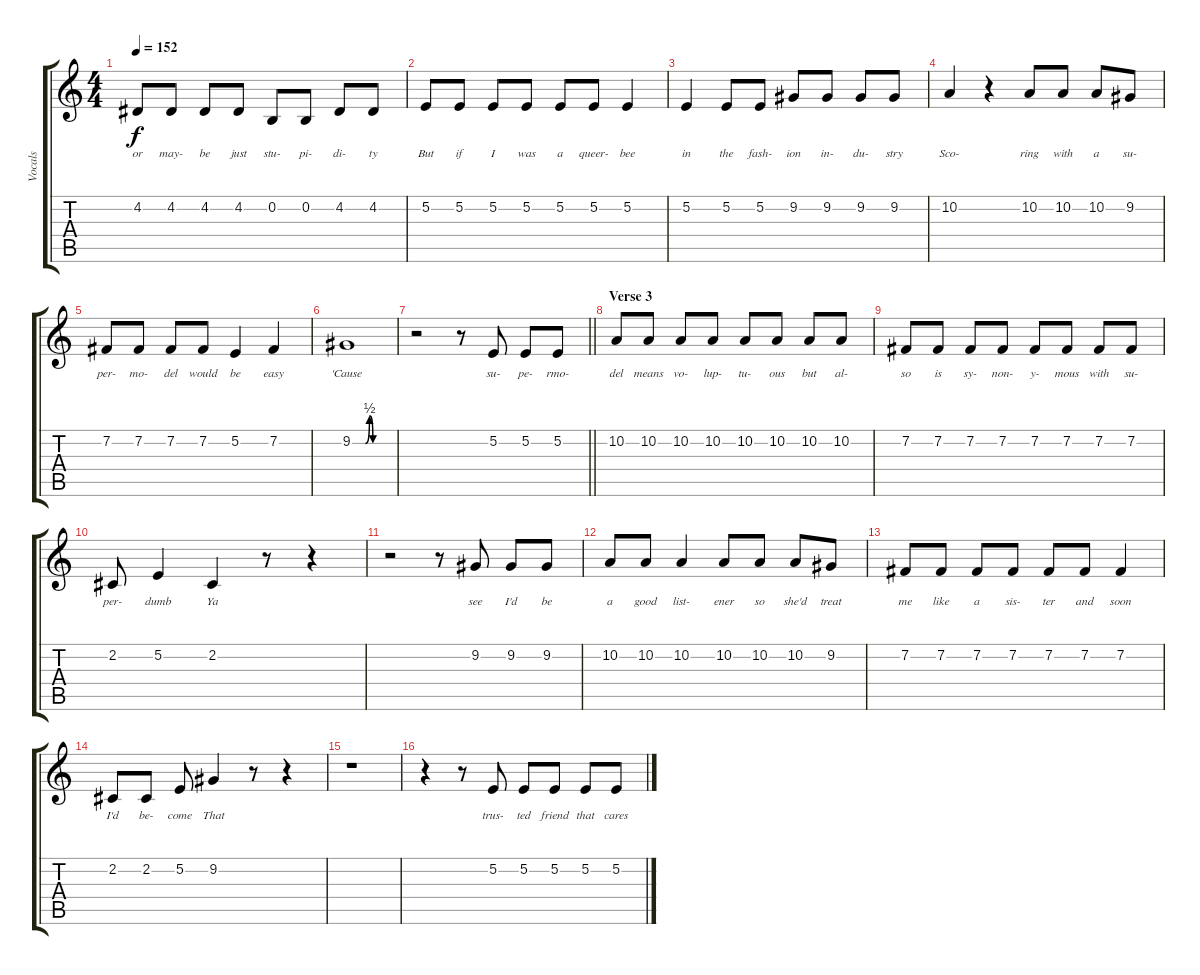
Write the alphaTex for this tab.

\track ("Vocals" "Vocals") {instrument clarinet}
\staff {score tabs}
\tuning (E4 B3 G3 D3 A2 E2) {hide}
\ts (4 4)
\tempo 152
\clef g2
\ks c
4.2.8{lyrics (0 "or") lyrics (1 "") lyrics (2 "") lyrics (3 "") lyrics (4 "") dy f} 4.2.8{lyrics (0 "may-") lyrics (1 "") lyrics (2 "") lyrics (3 "") lyrics (4 "")} 4.2.8{lyrics (0 "be") lyrics (1 "") lyrics (2 "") lyrics (3 "") lyrics (4 "")} 4.2.8{lyrics (0 "just") lyrics (1 "") lyrics (2 "") lyrics (3 "") lyrics (4 "")} 0.2.8{lyrics (0 "stu-") lyrics (1 "") lyrics (2 "") lyrics (3 "") lyrics (4 "")} 0.2.8{lyrics (0 "pi-") lyrics (1 "") lyrics (2 "") lyrics (3 "") lyrics (4 "")} 4.2.8{lyrics (0 "di-") lyrics (1 "") lyrics (2 "") lyrics (3 "") lyrics (4 "")} 4.2.8{lyrics (0 "ty") lyrics (1 "") lyrics (2 "") lyrics (3 "") lyrics (4 "")} |
5.2.8{lyrics (0 "But") lyrics (1 "") lyrics (2 "") lyrics (3 "") lyrics (4 "")} 5.2.8{lyrics (0 "if") lyrics (1 "") lyrics (2 "") lyrics (3 "") lyrics (4 "")} 5.2.8{lyrics (0 "I") lyrics (1 "") lyrics (2 "") lyrics (3 "") lyrics (4 "")} 5.2.8{lyrics (0 "was") lyrics (1 "") lyrics (2 "") lyrics (3 "") lyrics (4 "")} 5.2.8{lyrics (0 "a") lyrics (1 "") lyrics (2 "") lyrics (3 "") lyrics (4 "")} 5.2.8{lyrics (0 "queer-") lyrics (1 "") lyrics (2 "") lyrics (3 "") lyrics (4 "")} 5.2.4{lyrics (0 "bee") lyrics (1 "") lyrics (2 "") lyrics (3 "") lyrics (4 "")} |
5.2.4{lyrics (0 "in") lyrics (1 "") lyrics (2 "") lyrics (3 "") lyrics (4 "")} 5.2.8{lyrics (0 "the") lyrics (1 "") lyrics (2 "") lyrics (3 "") lyrics (4 "")} 5.2.8{lyrics (0 "fash-") lyrics (1 "") lyrics (2 "") lyrics (3 "") lyrics (4 "")} 9.2.8{lyrics (0 "ion") lyrics (1 "") lyrics (2 "") lyrics (3 "") lyrics (4 "")} 9.2.8{lyrics (0 "in-") lyrics (1 "") lyrics (2 "") lyrics (3 "") lyrics (4 "")} 9.2.8{lyrics (0 "du-") lyrics (1 "") lyrics (2 "") lyrics (3 "") lyrics (4 "")} 9.2.8{lyrics (0 "stry") lyrics (1 "") lyrics (2 "") lyrics (3 "") lyrics (4 "")} |
10.2.4{lyrics (0 "Sco-") lyrics (1 "") lyrics (2 "") lyrics (3 "") lyrics (4 "")} r.4 10.2.8{lyrics (0 "ring") lyrics (1 "") lyrics (2 "") lyrics (3 "") lyrics (4 "")} 10.2.8{lyrics (0 "with") lyrics (1 "") lyrics (2 "") lyrics (3 "") lyrics (4 "")} 10.2.8{lyrics (0 "a") lyrics (1 "") lyrics (2 "") lyrics (3 "") lyrics (4 "")} 9.2.8{lyrics (0 "su-") lyrics (1 "") lyrics (2 "") lyrics (3 "") lyrics (4 "")} |
7.2.8{lyrics (0 "per-") lyrics (1 "") lyrics (2 "") lyrics (3 "") lyrics (4 "")} 7.2.8{lyrics (0 "mo-") lyrics (1 "") lyrics (2 "") lyrics (3 "") lyrics (4 "")} 7.2.8{lyrics (0 "del") lyrics (1 "") lyrics (2 "") lyrics (3 "") lyrics (4 "")} 7.2.8{lyrics (0 "would") lyrics (1 "") lyrics (2 "") lyrics (3 "") lyrics (4 "")} 5.2.4{lyrics (0 "be") lyrics (1 "") lyrics (2 "") lyrics (3 "") lyrics (4 "")} 7.2.4{lyrics (0 "easy") lyrics (1 "") lyrics (2 "") lyrics (3 "") lyrics (4 "")} |
9.2{be (custom 0 0 15 0 19 0 25 2 30 0 45 0 60 0)}.1{lyrics (0 "'Cause") lyrics (1 "") lyrics (2 "") lyrics (3 "") lyrics (4 "")} |
\barLineRight lightlight
r.2 r.8 5.2.8{lyrics (0 "su-") lyrics (1 "") lyrics (2 "") lyrics (3 "") lyrics (4 "")} 5.2.8{lyrics (0 "pe-") lyrics (1 "") lyrics (2 "") lyrics (3 "") lyrics (4 "")} 5.2.8{lyrics (0 "rmo-") lyrics (1 "") lyrics (2 "") lyrics (3 "") lyrics (4 "")} |
\section ("" "Verse 3")
10.2.8{lyrics (0 "del") lyrics (1 "") lyrics (2 "") lyrics (3 "") lyrics (4 "")} 10.2.8{lyrics (0 "means") lyrics (1 "") lyrics (2 "") lyrics (3 "") lyrics (4 "")} 10.2.8{lyrics (0 "vo-") lyrics (1 "") lyrics (2 "") lyrics (3 "") lyrics (4 "")} 10.2.8{lyrics (0 "lup-") lyrics (1 "") lyrics (2 "") lyrics (3 "") lyrics (4 "")} 10.2.8{lyrics (0 "tu-") lyrics (1 "") lyrics (2 "") lyrics (3 "") lyrics (4 "")} 10.2.8{lyrics (0 "ous") lyrics (1 "") lyrics (2 "") lyrics (3 "") lyrics (4 "")} 10.2.8{lyrics (0 "but") lyrics (1 "") lyrics (2 "") lyrics (3 "") lyrics (4 "")} 10.2.8{lyrics (0 "al-") lyrics (1 "") lyrics (2 "") lyrics (3 "") lyrics (4 "")} |
7.2.8{lyrics (0 "so") lyrics (1 "") lyrics (2 "") lyrics (3 "") lyrics (4 "")} 7.2.8{lyrics (0 "is") lyrics (1 "") lyrics (2 "") lyrics (3 "") lyrics (4 "")} 7.2.8{lyrics (0 "sy-") lyrics (1 "") lyrics (2 "") lyrics (3 "") lyrics (4 "")} 7.2.8{lyrics (0 "non-") lyrics (1 "") lyrics (2 "") lyrics (3 "") lyrics (4 "")} 7.2.8{lyrics (0 "y-") lyrics (1 "") lyrics (2 "") lyrics (3 "") lyrics (4 "")} 7.2.8{lyrics (0 "mous") lyrics (1 "") lyrics (2 "") lyrics (3 "") lyrics (4 "")} 7.2.8{lyrics (0 "with") lyrics (1 "") lyrics (2 "") lyrics (3 "") lyrics (4 "")} 7.2.8{lyrics (0 "su-") lyrics (1 "") lyrics (2 "") lyrics (3 "") lyrics (4 "")} |
2.2.8{lyrics (0 "per-") lyrics (1 "") lyrics (2 "") lyrics (3 "") lyrics (4 "")} 5.2.4{lyrics (0 "dumb") lyrics (1 "") lyrics (2 "") lyrics (3 "") lyrics (4 "")} 2.2.4{lyrics (0 "Ya") lyrics (1 "") lyrics (2 "") lyrics (3 "") lyrics (4 "")} r.8 r.4 |
r.2 r.8 9.2.8{lyrics (0 "see") lyrics (1 "") lyrics (2 "") lyrics (3 "") lyrics (4 "")} 9.2.8{lyrics (0 "I'd") lyrics (1 "") lyrics (2 "") lyrics (3 "") lyrics (4 "")} 9.2.8{lyrics (0 "be") lyrics (1 "") lyrics (2 "") lyrics (3 "") lyrics (4 "")} |
10.2.8{lyrics (0 "a") lyrics (1 "") lyrics (2 "") lyrics (3 "") lyrics (4 "")} 10.2.8{lyrics (0 "good") lyrics (1 "") lyrics (2 "") lyrics (3 "") lyrics (4 "")} 10.2.4{lyrics (0 "list-") lyrics (1 "") lyrics (2 "") lyrics (3 "") lyrics (4 "")} 10.2.8{lyrics (0 "ener") lyrics (1 "") lyrics (2 "") lyrics (3 "") lyrics (4 "")} 10.2.8{lyrics (0 "so") lyrics (1 "") lyrics (2 "") lyrics (3 "") lyrics (4 "")} 10.2.8{lyrics (0 "she'd") lyrics (1 "") lyrics (2 "") lyrics (3 "") lyrics (4 "")} 9.2.8{lyrics (0 "treat") lyrics (1 "") lyrics (2 "") lyrics (3 "") lyrics (4 "")} |
7.2.8{lyrics (0 "me") lyrics (1 "") lyrics (2 "") lyrics (3 "") lyrics (4 "")} 7.2.8{lyrics (0 "like") lyrics (1 "") lyrics (2 "") lyrics (3 "") lyrics (4 "")} 7.2.8{lyrics (0 "a") lyrics (1 "") lyrics (2 "") lyrics (3 "") lyrics (4 "")} 7.2.8{lyrics (0 "sis-") lyrics (1 "") lyrics (2 "") lyrics (3 "") lyrics (4 "")} 7.2.8{lyrics (0 "ter") lyrics (1 "") lyrics (2 "") lyrics (3 "") lyrics (4 "")} 7.2.8{lyrics (0 "and") lyrics (1 "") lyrics (2 "") lyrics (3 "") lyrics (4 "")} 7.2.4{lyrics (0 "soon") lyrics (1 "") lyrics (2 "") lyrics (3 "") lyrics (4 "")} |
2.2.8{lyrics (0 "I'd") lyrics (1 "") lyrics (2 "") lyrics (3 "") lyrics (4 "")} 2.2.8{lyrics (0 "be-") lyrics (1 "") lyrics (2 "") lyrics (3 "") lyrics (4 "")} 5.2.8{lyrics (0 "come") lyrics (1 "") lyrics (2 "") lyrics (3 "") lyrics (4 "")} 9.2.4{lyrics (0 "That") lyrics (1 "") lyrics (2 "") lyrics (3 "") lyrics (4 "")} r.8 r.4 |
r.1 |
r.4 r.8 5.2.8{lyrics (0 "trus-") lyrics (1 "") lyrics (2 "") lyrics (3 "") lyrics (4 "")} 5.2.8{lyrics (0 "ted") lyrics (1 "") lyrics (2 "") lyrics (3 "") lyrics (4 "")} 5.2.8{lyrics (0 "friend") lyrics (1 "") lyrics (2 "") lyrics (3 "") lyrics (4 "")} 5.2.8{lyrics (0 "that") lyrics (1 "") lyrics (2 "") lyrics (3 "") lyrics (4 "")} 5.2.8{lyrics (0 "cares") lyrics (1 "") lyrics (2 "") lyrics (3 "") lyrics (4 "")}
